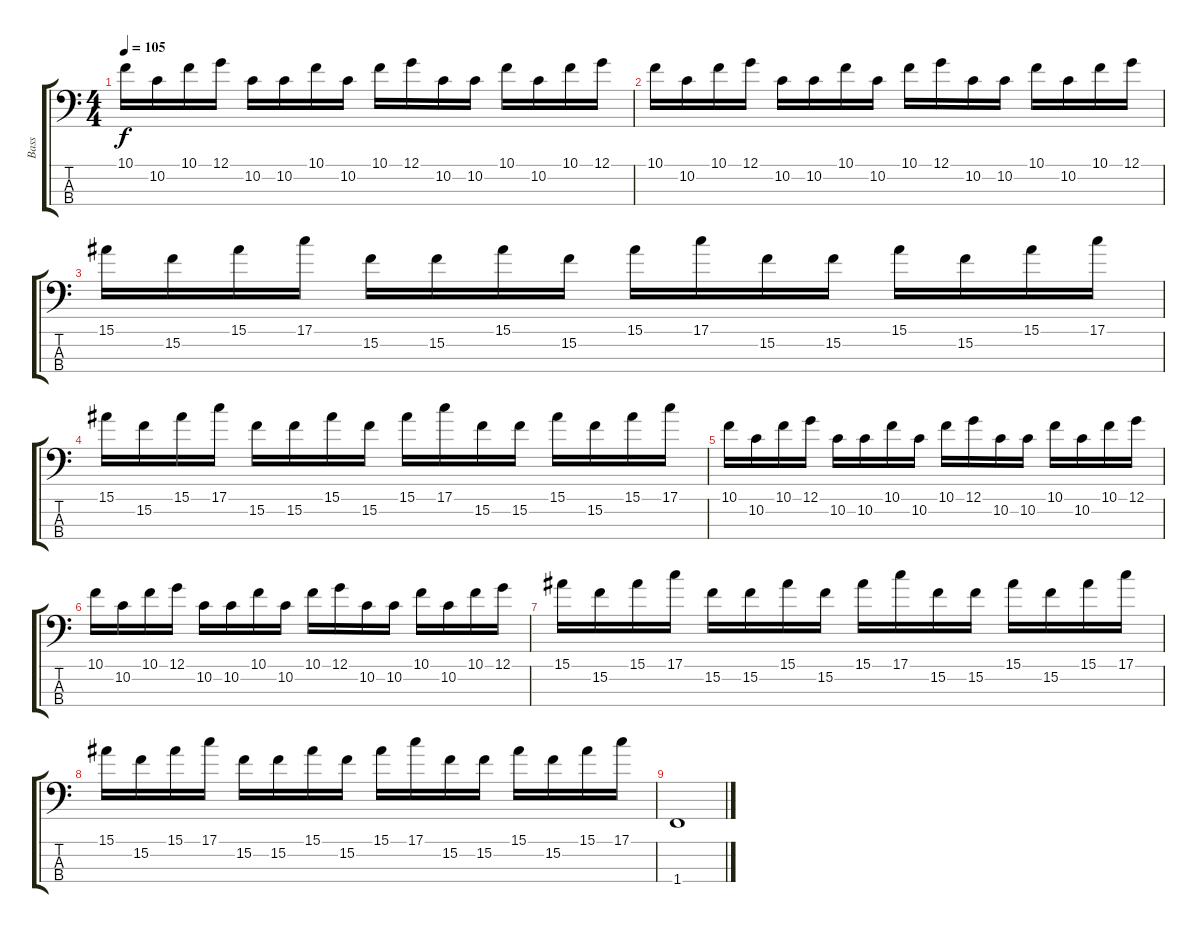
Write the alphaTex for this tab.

\track ("Bass" "Bass") {instrument electricbasspick}
\staff {score tabs}
\tuning (G2 D2 A1 E1) {hide}
\ts (4 4)
\tempo 105
\clef f4
\ks c
10.1.16{dy f} 10.2.16 10.1.16 12.1.16 10.2.16 10.2.16 10.1.16 10.2.16 10.1.16 12.1.16 10.2.16 10.2.16 10.1.16 10.2.16 10.1.16 12.1.16 |
10.1.16 10.2.16 10.1.16 12.1.16 10.2.16 10.2.16 10.1.16 10.2.16 10.1.16 12.1.16 10.2.16 10.2.16 10.1.16 10.2.16 10.1.16 12.1.16 |
15.1.16 15.2.16 15.1.16 17.1.16 15.2.16 15.2.16 15.1.16 15.2.16 15.1.16 17.1.16 15.2.16 15.2.16 15.1.16 15.2.16 15.1.16 17.1.16 |
15.1.16 15.2.16 15.1.16 17.1.16 15.2.16 15.2.16 15.1.16 15.2.16 15.1.16 17.1.16 15.2.16 15.2.16 15.1.16 15.2.16 15.1.16 17.1.16 |
10.1.16 10.2.16 10.1.16 12.1.16 10.2.16 10.2.16 10.1.16 10.2.16 10.1.16 12.1.16 10.2.16 10.2.16 10.1.16 10.2.16 10.1.16 12.1.16 |
10.1.16 10.2.16 10.1.16 12.1.16 10.2.16 10.2.16 10.1.16 10.2.16 10.1.16 12.1.16 10.2.16 10.2.16 10.1.16 10.2.16 10.1.16 12.1.16 |
15.1.16 15.2.16 15.1.16 17.1.16 15.2.16 15.2.16 15.1.16 15.2.16 15.1.16 17.1.16 15.2.16 15.2.16 15.1.16 15.2.16 15.1.16 17.1.16 |
15.1.16 15.2.16 15.1.16 17.1.16 15.2.16 15.2.16 15.1.16 15.2.16 15.1.16 17.1.16 15.2.16 15.2.16 15.1.16 15.2.16 15.1.16 17.1.16 |
1.4.1
